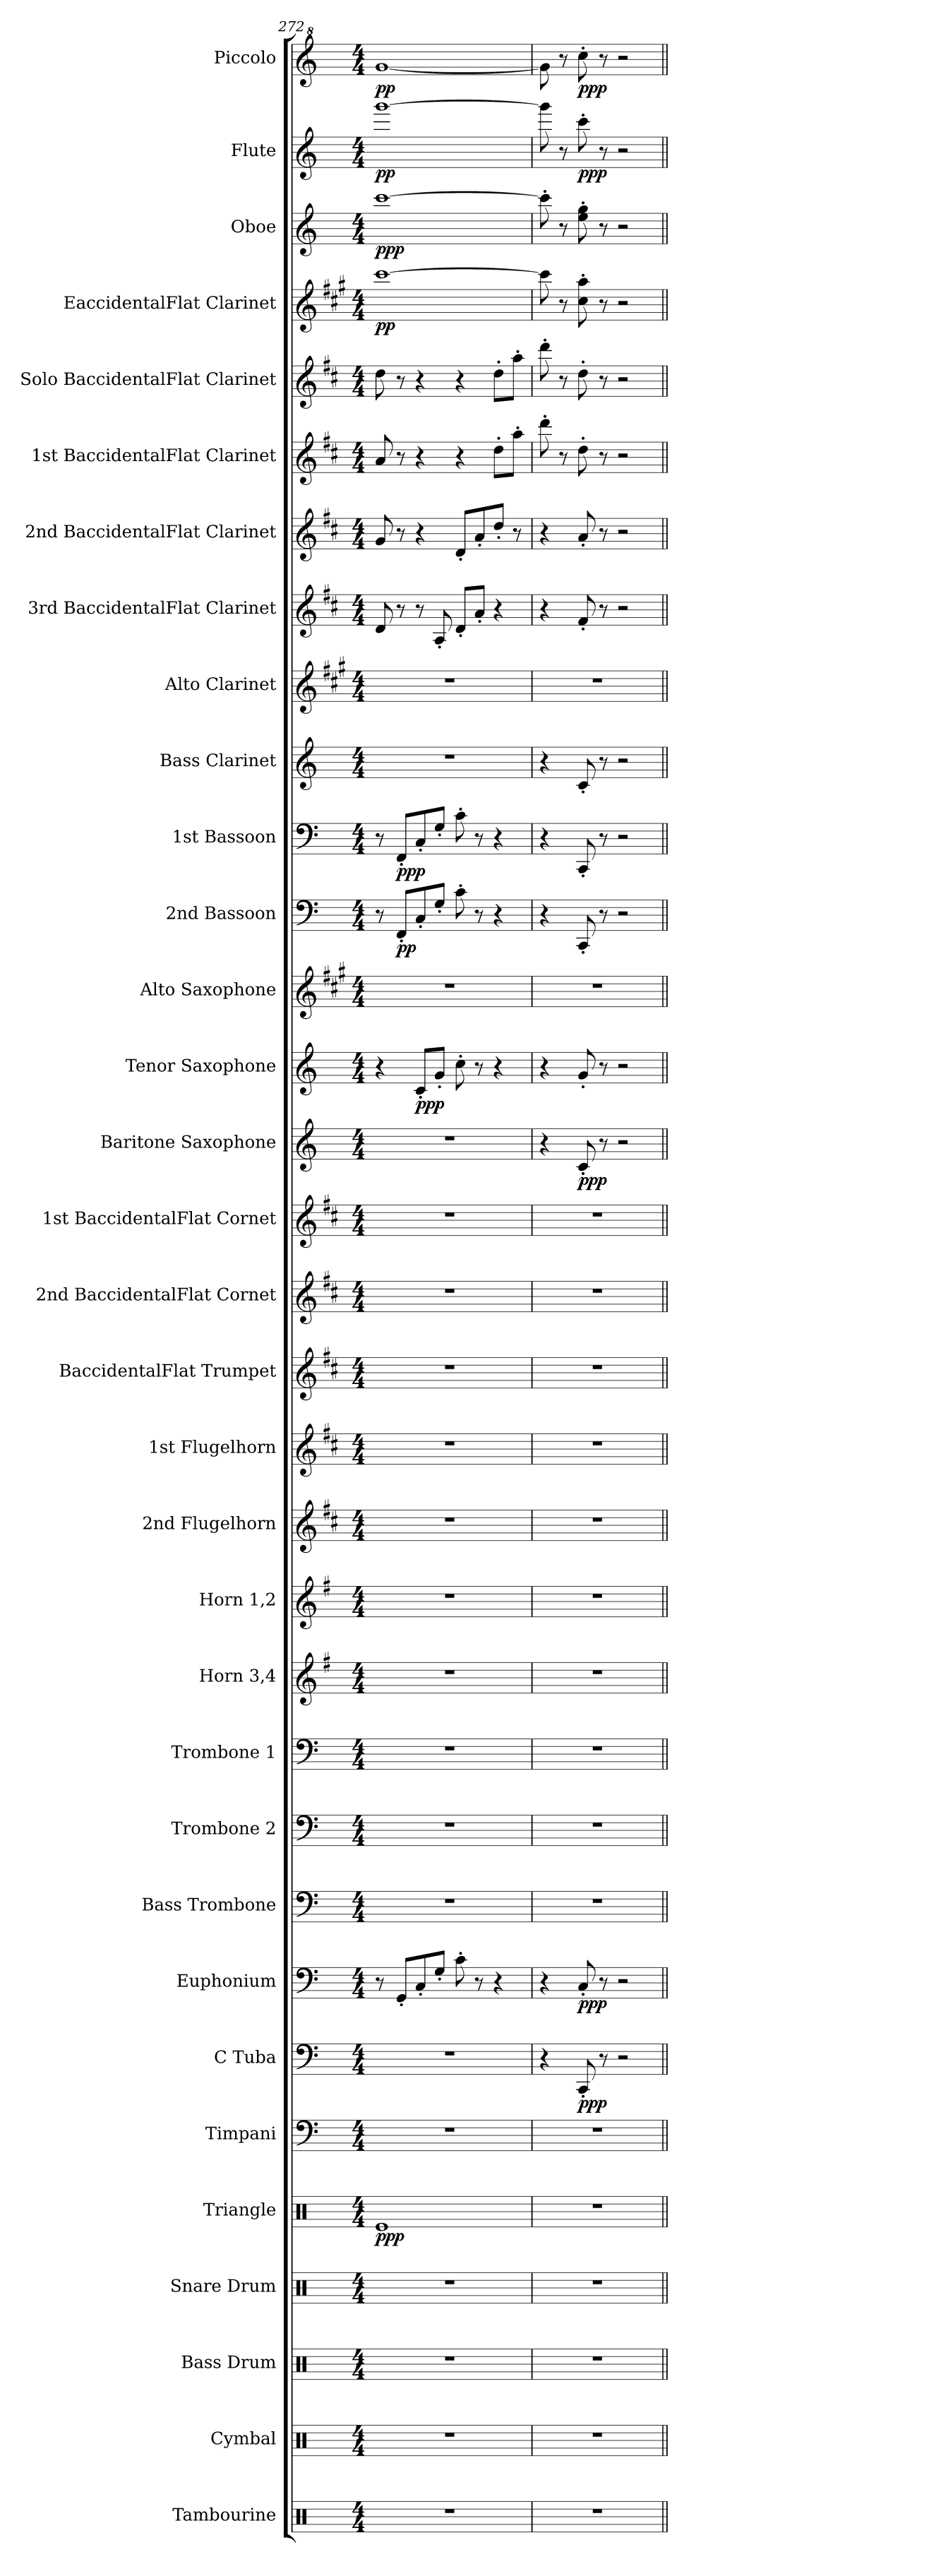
**kern	**kern	**kern	**kern	**kern	**dynam	**kern	**kern	**dynam	**kern	**dynam	**kern	**kern	**kern	**kern	**kern	**kern	**kern	**kern	**kern	**kern	**kern	**dynam	**kern	**dynam	**kern	**kern	**dynam	**kern	**dynam	**kern	**kern	**kern	**kern	**kern	**kern	**kern	**dynam	**kern	**dynam	**kern	**dynam	**kern	**dynam
*part33	*part32	*part31	*part30	*part29	*part29	*part28	*part27	*part27	*part26	*part26	*part25	*part24	*part23	*part22	*part21	*part20	*part19	*part18	*part17	*part16	*part15	*part15	*part14	*part14	*part13	*part12	*part12	*part11	*part11	*part10	*part9	*part8	*part7	*part6	*part5	*part4	*part4	*part3	*part3	*part2	*part2	*part1	*part1
*staff33	*staff32	*staff31	*staff30	*staff29	*staff29	*staff28	*staff27	*staff27	*staff26	*staff26	*staff25	*staff24	*staff23	*staff22	*staff21	*staff20	*staff19	*staff18	*staff17	*staff16	*staff15	*staff15	*staff14	*staff14	*staff13	*staff12	*staff12	*staff11	*staff11	*staff10	*staff9	*staff8	*staff7	*staff6	*staff5	*staff4	*staff4	*staff3	*staff3	*staff2	*staff2	*staff1	*staff1
*I"Tambourine	*I"Cymbal	*I"Bass Drum	*I"Snare Drum	*I"Triangle	*	*I"Timpani	*I"C Tuba	*	*I"Euphonium	*	*I"Bass Trombone	*I"Trombone 2	*I"Trombone 1	*I"Horn 3,4	*I"Horn 1,2	*I"2nd Flugelhorn	*I"1st Flugelhorn	*I"BaccidentalFlat Trumpet	*I"2nd BaccidentalFlat Cornet	*I"1st BaccidentalFlat Cornet	*I"Baritone Saxophone	*	*I"Tenor Saxophone	*	*I"Alto Saxophone	*I"2nd Bassoon	*	*I"1st Bassoon	*	*I"Bass Clarinet	*I"Alto Clarinet	*I"3rd BaccidentalFlat Clarinet	*I"2nd BaccidentalFlat Clarinet	*I"1st BaccidentalFlat Clarinet	*I"Solo BaccidentalFlat Clarinet	*I"EaccidentalFlat Clarinet	*	*I"Oboe	*	*I"Flute	*	*I"Piccolo	*
*I'Tamb.	*I'Cym.	*I'B. Dr.	*I'Sn. Dr.	*I'Trgl.	*	*I'Timp.	*I'C Tu.	*	*I'Eu.	*	*I'B. Trb.	*I'Trb. 2	*I'Trb. 1	*I'Hn. 3,4	*I'Hn. 1,2	*I'2nd Flghn.	*I'1st Flghn.	*I'BaccidentalFlat Tpt.	*I'2nd BaccidentalFlat Cnt.	*I'1st BaccidentalFlat Cnt.	*I'Bar. Sax.	*	*I'T. Sax.	*	*I'A. Sax.	*I'2nd Bsn.	*	*I'1st Bsn.	*	*I'B. Cl.	*I'A. Cl.	*I'3rd BaccidentalFlat Cl.	*I'2nd BaccidentalFlat Cl.	*I'1st BaccidentalFlat Cl.	*I'Solo BaccidentalFlat Cl.	*I'EaccidentalFlat Cl.	*	*I'Ob.	*	*I'Fl.	*	*I'Picc.	*
*clefX	*clefX	*clefX	*clefX	*clefX	*	*clefF4	*clefF4	*	*clefF4	*	*clefF4	*clefF4	*clefF4	*clefG2	*clefG2	*clefG2	*clefG2	*clefG2	*clefG2	*clefG2	*clefG2	*	*clefG2	*	*clefG2	*clefF4	*	*clefF4	*	*clefG2	*clefG2	*clefG2	*clefG2	*clefG2	*clefG2	*clefG2	*	*clefG2	*	*clefG2	*	*clefG^2	*
*	*	*	*	*	*	*	*	*	*	*	*	*	*	*ITrd4c7	*ITrd4c7	*ITrd1c2	*ITrd1c2	*ITrd1c2	*ITrd1c2	*ITrd1c2	*ITrd12c21	*	*ITrd8c14	*	*ITrd5c9	*	*	*	*	*ITrd8c14	*ITrd5c9	*ITrd1c2	*ITrd1c2	*ITrd1c2	*ITrd1c2	*ITrd-2c-3	*	*	*	*	*	*ITrd-7c-12	*
*k[]	*k[]	*k[]	*k[]	*k[]	*	*k[]	*k[]	*	*k[]	*	*k[]	*k[]	*k[]	*k[]	*k[]	*k[]	*k[]	*k[]	*k[]	*k[]	*k[]	*	*k[]	*	*k[]	*k[]	*	*k[]	*	*k[]	*k[]	*k[]	*k[]	*k[]	*k[]	*k[]	*	*k[]	*	*k[]	*	*k[]	*
*M4/4	*M4/4	*M4/4	*M4/4	*M4/4	*	*M4/4	*M4/4	*	*M4/4	*	*M4/4	*M4/4	*M4/4	*M4/4	*M4/4	*M4/4	*M4/4	*M4/4	*M4/4	*M4/4	*M4/4	*	*M4/4	*	*M4/4	*M4/4	*	*M4/4	*	*M4/4	*M4/4	*M4/4	*M4/4	*M4/4	*M4/4	*M4/4	*	*M4/4	*	*M4/4	*	*M4/4	*
=272	=272	=272	=272	=272	=272	=272	=272	=272	=272	=272	=272	=272	=272	=272	=272	=272	=272	=272	=272	=272	=272	=272	=272	=272	=272	=272	=272	=272	=272	=272	=272	=272	=272	=272	=272	=272	=272	=272	=272	=272	=272	=272	=272
!	!	!	!	!	!LO:DY:b	!	!	!	!	!	!	!	!	!	!	!	!	!	!	!	!	!	!	!	!	!	!	!	!	!	!	!	!	!	!	!	!LO:DY:b	!	!LO:DY:b	!	!LO:DY:b	!	!LO:DY:b
1r	1r	1r	1r	1Re	ppp	1r	1r	.	8r	.	1r	1r	1r	1r	1r	1r	1r	1r	1r	1r	1r	.	4r	.	1r	8r	.	8r	.	1r	1r	8c/	8f/	8g/	8cc\	[1eee	pp	[1ccc	ppp	[1ggg	pp	[1ggg	pp
!	!	!	!	!	!	!	!	!	!	!	!	!	!	!	!	!	!	!	!	!	!	!	!	!	!	!	!LO:DY:b	!	!LO:DY:b	!	!	!	!	!	!	!	!	!	!	!	!	!	!
.	.	.	.	.	.	.	.	.	8GG'/L	.	.	.	.	.	.	.	.	.	.	.	.	.	.	.	.	8FF'/L	pp	8FF'/L	ppp	.	.	8r	8r	8r	8r	.	.	.	.	.	.	.	.
!	!	!	!	!	!	!	!	!	!	!	!	!	!	!	!	!	!	!	!	!	!	!	!	!LO:DY:b	!	!	!	!	!	!	!	!	!	!	!	!	!	!	!	!	!	!	!
.	.	.	.	.	.	.	.	.	8C'/	.	.	.	.	.	.	.	.	.	.	.	.	.	8C'/L	ppp	.	8C'/	.	8C'/	.	.	.	8r	4r	4r	4r	.	.	.	.	.	.	.	.
.	.	.	.	.	.	.	.	.	8G'/J	.	.	.	.	.	.	.	.	.	.	.	.	.	8G'/J	.	.	8G'/J	.	8G'/J	.	.	.	8G'/	.	.	.	.	.	.	.	.	.	.	.
.	.	.	.	.	.	.	.	.	8c'\	.	.	.	.	.	.	.	.	.	.	.	.	.	8c'\	.	.	8c'\	.	8c'\	.	.	.	8c'/L	8c'/L	4r	4r	.	.	.	.	.	.	.	.
.	.	.	.	.	.	.	.	.	8r	.	.	.	.	.	.	.	.	.	.	.	.	.	8r	.	.	8r	.	8r	.	.	.	8g'/J	8g'/	.	.	.	.	.	.	.	.	.	.
.	.	.	.	.	.	.	.	.	4r	.	.	.	.	.	.	.	.	.	.	.	.	.	4r	.	.	4r	.	4r	.	.	.	4r	8cc'/J	8cc'\L	8cc'\L	.	.	.	.	.	.	.	.
.	.	.	.	.	.	.	.	.	.	.	.	.	.	.	.	.	.	.	.	.	.	.	.	.	.	.	.	.	.	.	.	.	8r	8gg'\J	8gg'\J	.	.	.	.	.	.	.	.
=273	=273	=273	=273	=273	=273	=273	=273	=273	=273	=273	=273	=273	=273	=273	=273	=273	=273	=273	=273	=273	=273	=273	=273	=273	=273	=273	=273	=273	=273	=273	=273	=273	=273	=273	=273	=273	=273	=273	=273	=273	=273	=273	=273
1r	1r	1r	1r	1r	.	1r	4r	.	4r	.	1r	1r	1r	1r	1r	1r	1r	1r	1r	1r	4r	.	4r	.	1r	4r	.	4r	.	4r	1r	4r	4r	8ccc'\	8ccc'\	8eee\]	.	8ccc'\]	.	8ggg\]	.	8ggg\]	.
.	.	.	.	.	.	.	.	.	.	.	.	.	.	.	.	.	.	.	.	.	.	.	.	.	.	.	.	.	.	.	.	.	.	8r	8r	8r	.	8r	.	8r	.	8r	.
!	!	!	!	!	!	!	!	!LO:DY:b	!	!LO:DY:b	!	!	!	!	!	!	!	!	!	!	!	!LO:DY:b	!	!	!	!	!	!	!	!	!	!	!	!	!	!	!	!	!	!	!LO:DY:b	!	!LO:DY:b
.	.	.	.	.	.	.	8CC'/	ppp	8C'/	ppp	.	.	.	.	.	.	.	.	.	.	8C'/	ppp	8G'/	.	.	8CC'/	.	8CC'/	.	8C'/	.	8e'/	8g'/	8cc'\	8cc'\	8ee\' 8ccc\'	.	8ee\' 8gg\'	.	8ccc'\	ppp	8cccc'\	ppp
.	.	.	.	.	.	.	8r	.	8r	.	.	.	.	.	.	.	.	.	.	.	8r	.	8r	.	.	8r	.	8r	.	8r	.	8r	8r	8r	8r	8r	.	8r	.	8r	.	8r	.
.	.	.	.	.	.	.	2r	.	2r	.	.	.	.	.	.	.	.	.	.	.	2r	.	2r	.	.	2r	.	2r	.	2r	.	2r	2r	2r	2r	2r	.	2r	.	2r	.	2r	.
=||	=||	=||	=||	=||	=||	=||	=||	=||	=||	=||	=||	=||	=||	=||	=||	=||	=||	=||	=||	=||	=||	=||	=||	=||	=||	=||	=||	=||	=||	=||	=||	=||	=||	=||	=||	=||	=||	=||	=||	=||	=||	=||	=||
*-	*-	*-	*-	*-	*-	*-	*-	*-	*-	*-	*-	*-	*-	*-	*-	*-	*-	*-	*-	*-	*-	*-	*-	*-	*-	*-	*-	*-	*-	*-	*-	*-	*-	*-	*-	*-	*-	*-	*-	*-	*-	*-	*-
